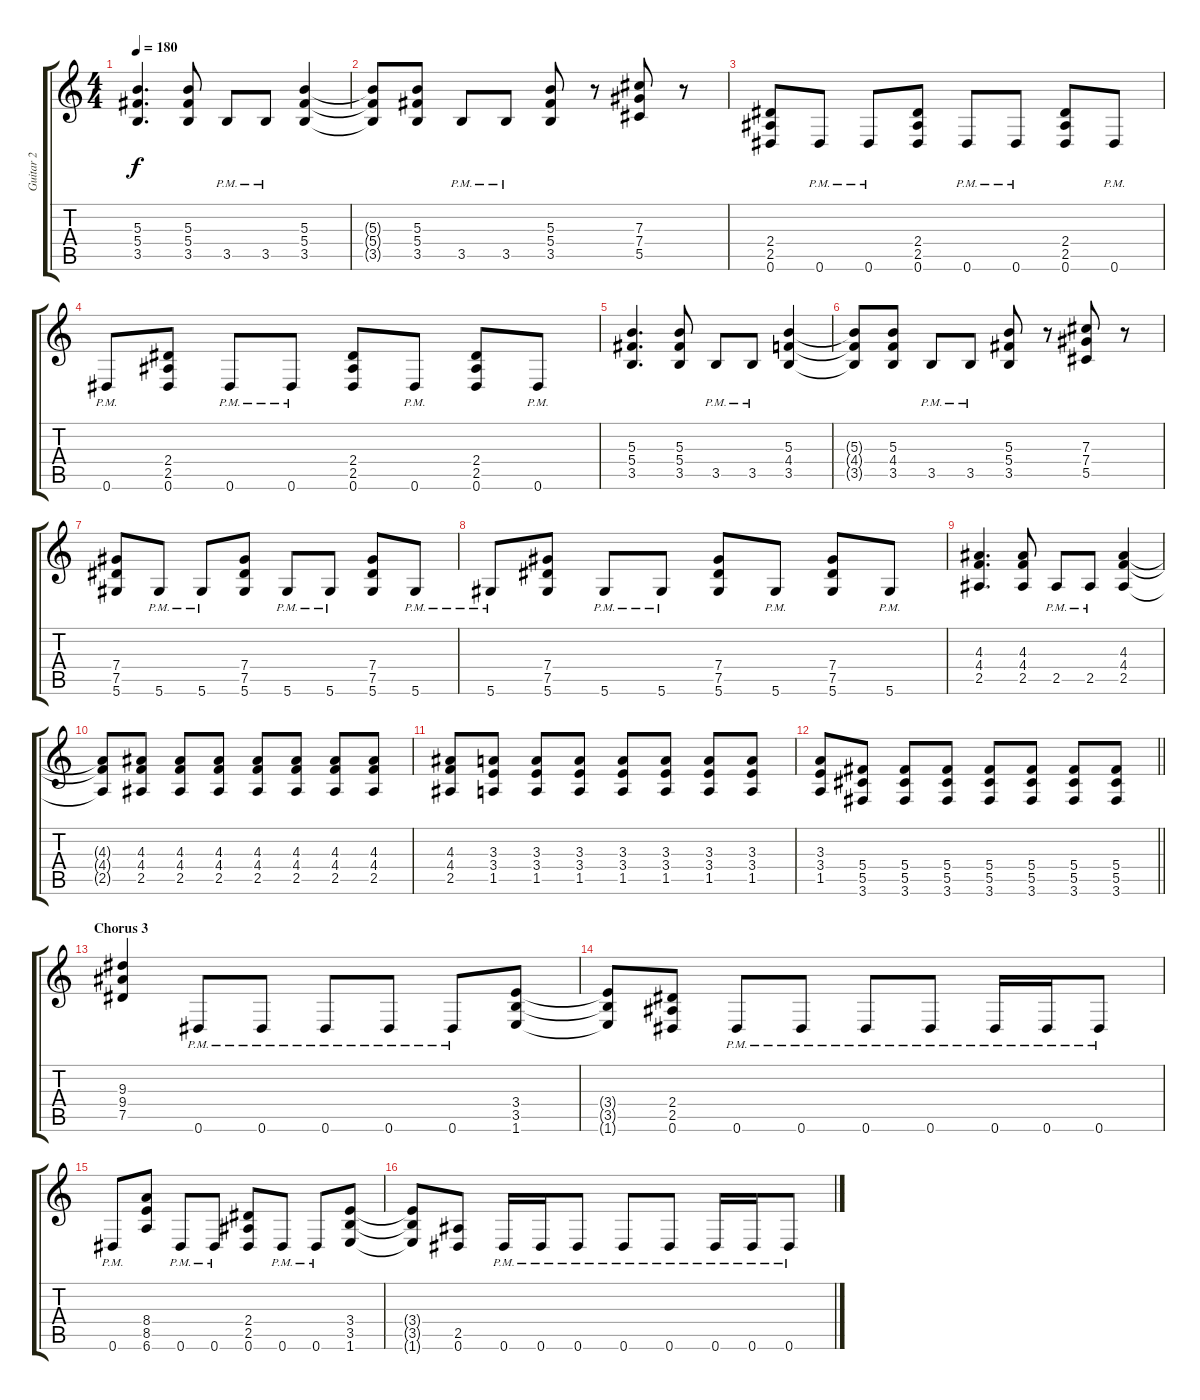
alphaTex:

\track ("Guitar 2" "Guitar 2") {instrument distortionguitar}
\staff {score tabs}
\tuning (Eb4 Bb3 Gb3 Db3 Ab2 Eb2) {hide}
\ts (4 4)
\tempo 180
\clef g2
\ks c
(5.3 5.4 3.5).4{d dy f} (5.3 5.4 3.5).8 3.5{pm}.8 3.5{pm}.8 (5.3 5.4 3.5).4 |
(5.3{t} 5.4{t} 3.5{t}).8 (5.3 5.4 3.5).8 3.5{pm}.8 3.5{pm}.8 (5.3 5.4 3.5).8 r.8 (7.3 7.4 5.5).8 r.8 |
(2.4 2.5 0.6).8 0.6{pm}.8 0.6{pm}.8 (2.4 2.5 0.6).8 0.6{pm}.8 0.6{pm}.8 (2.4 2.5 0.6).8 0.6{pm}.8 |
0.6{pm}.8 (2.4 2.5 0.6).8 0.6{pm}.8 0.6{pm}.8 (2.4 2.5 0.6).8 0.6{pm}.8 (2.4 2.5 0.6).8 0.6{pm}.8 |
(5.3 5.4 3.5).4{d} (5.3 5.4 3.5).8 3.5{pm}.8 3.5{pm}.8 (5.3 4.4 3.5).4 |
(5.3{t} 4.4{t} 3.5{t}).8 (5.3 4.4 3.5).8 3.5{pm}.8 3.5{pm}.8 (5.3 5.4 3.5).8 r.8 (7.3 7.4 5.5).8 r.8 |
(7.4 7.5 5.6).8 5.6{pm}.8 5.6{pm}.8 (7.4 7.5 5.6).8 5.6{pm}.8 5.6{pm}.8 (7.4 7.5 5.6).8 5.6{pm}.8 |
5.6{pm}.8 (7.4 7.5 5.6).8 5.6{pm}.8 5.6{pm}.8 (7.4 7.5 5.6).8 5.6{pm}.8 (7.4 7.5 5.6).8 5.6{pm}.8 |
(4.3 4.4 2.5).4{d} (4.3 4.4 2.5).8 2.5{pm}.8 2.5{pm}.8 (4.3 4.4 2.5).4 |
(4.3{t} 4.4{t} 2.5{t}).8 (4.3 4.4 2.5).8 (4.3 4.4 2.5).8 (4.3 4.4 2.5).8 (4.3 4.4 2.5).8 (4.3 4.4 2.5).8 (4.3 4.4 2.5).8 (4.3 4.4 2.5).8 |
(4.3 4.4 2.5).8 (3.3 3.4 1.5).8 (3.3 3.4 1.5).8 (3.3 3.4 1.5).8 (3.3 3.4 1.5).8 (3.3 3.4 1.5).8 (3.3 3.4 1.5).8 (3.3 3.4 1.5).8 |
\barLineRight lightlight
(3.3 3.4 1.5).8 (5.4 5.5 3.6).8 (5.4 5.5 3.6).8 (5.4 5.5 3.6).8 (5.4 5.5 3.6).8 (5.4 5.5 3.6).8 (5.4 5.5 3.6).8 (5.4 5.5 3.6).8 |
\section ("" "Chorus 3")
(9.3 9.4 7.5).4 0.6{pm}.8 0.6{pm}.8 0.6{pm}.8 0.6{pm}.8 0.6{pm}.8 (3.4 3.5 1.6).8 |
(3.4{t} 3.5{t} 1.6{t}).8 (2.4 2.5 0.6).8 0.6{pm}.8 0.6{pm}.8 0.6{pm}.8 0.6{pm}.8 0.6{pm}.16 0.6{pm}.16 0.6{pm}.8 |
0.6{pm}.8 (8.4 8.5 6.6).8 0.6{pm}.8 0.6{pm}.8 (2.4 2.5 0.6).8 0.6{pm}.8 0.6{pm}.8 (3.4 3.5 1.6).8 |
(3.4{t} 3.5{t} 1.6{t}).8 (2.5 0.6).8 0.6{pm}.16 0.6{pm}.16 0.6{pm}.8 0.6{pm}.8 0.6{pm}.8 0.6{pm}.16 0.6{pm}.16 0.6{pm}.8
